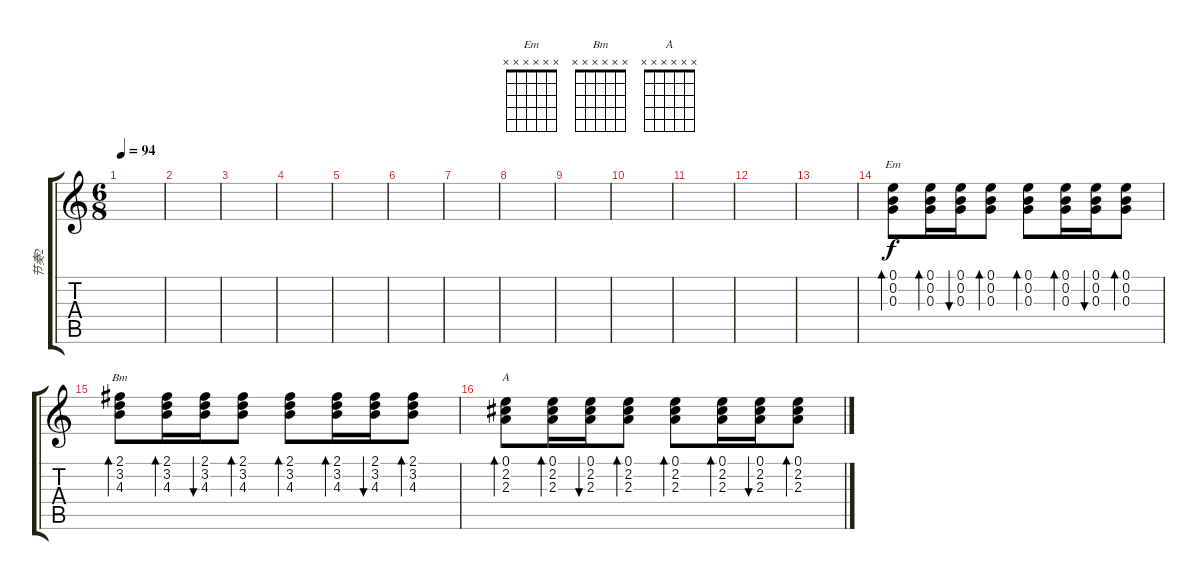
\track ("节奏2" "节奏2") {instrument acousticguitarnylon}
\staff {score tabs}
\tuning (E4 B3 G3 D3 A2 E2) {hide}
\chord ("Em" x x x x x x)
\chord ("Bm" x x x x x x)
\chord ("A" x x x x x x)
\ts (6 8)
\tempo 94
\clef g2
\ks c
|
|
|
|
|
|
|
|
|
|
|
|
|
(0.1 0.2 0.3).8{bd 60 ch "Em"} (0.1 0.2 0.3).16{bd 60} (0.1 0.2 0.3).16{bu 60} (0.1 0.2 0.3).8{bd 60} (0.1 0.2 0.3).8{bd 60} (0.1 0.2 0.3).16{bd 60} (0.1 0.2 0.3).16{bu 60} (0.1 0.2 0.3).8{bd 60} |
(2.1 3.2 4.3).8{bd 60 ch "Bm"} (2.1 3.2 4.3).16{bd 60} (2.1 3.2 4.3).16{bu 60} (2.1 3.2 4.3).8{bd 60} (2.1 3.2 4.3).8{bd 60} (2.1 3.2 4.3).16{bd 60} (2.1 3.2 4.3).16{bu 60} (2.1 3.2 4.3).8{bd 60} |
(0.1 2.2 2.3).8{bd 60 ch "A"} (0.1 2.2 2.3).16{bd 60} (0.1 2.2 2.3).16{bu 60} (0.1 2.2 2.3).8{bd 60} (0.1 2.2 2.3).8{bd 60} (0.1 2.2 2.3).16{bd 60} (0.1 2.2 2.3).16{bu 60} (0.1 2.2 2.3).8{bd 60}
